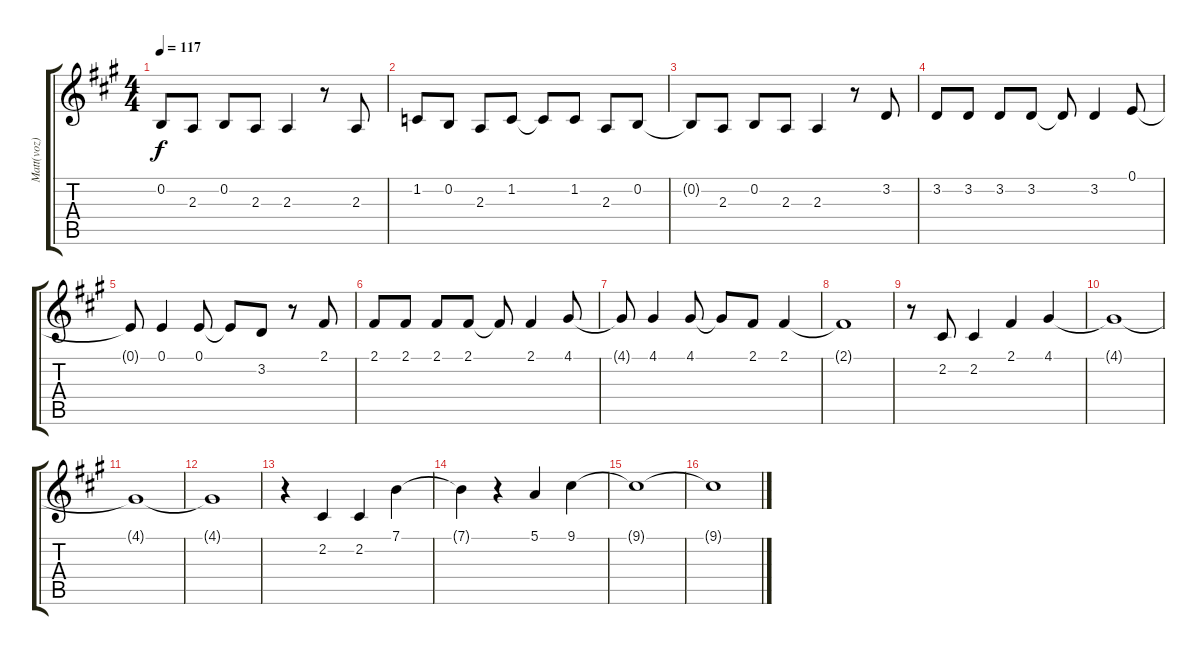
\track ("Matt(voz)" "Matt(voz)") {instrument flute}
\staff {score tabs}
\tuning (E4 B3 G3 D3 A2 E2) {hide}
\ts (4 4)
\tempo 117
\clef g2
\ks a
0.2{t}.8{dy f} 2.3.8 0.2.8 2.3.8 2.3.4 r.8 2.3.8 |
1.2.8 0.2.8 2.3.8 1.2.8 1.2{t}.8 1.2.8 2.3.8 0.2.8 |
0.2{t}.8 2.3.8 0.2.8 2.3.8 2.3.4 r.8 3.2.8 |
3.2.8 3.2.8 3.2.8 3.2.8 3.2{t}.8 3.2.4 0.1.8 |
0.1{t}.8 0.1.4 0.1.8 0.1{t}.8 3.2.8 r.8 2.1.8 |
2.1.8 2.1.8 2.1.8 2.1.8 2.1{t}.8 2.1.4 4.1.8 |
4.1{t}.8 4.1.4 4.1.8 4.1{t}.8 2.1.8 2.1.4 |
2.1{t}.1 |
r.8 2.2.8 2.2.4 2.1.4 4.1.4 |
4.1{t}.1 |
4.1{t}.1 |
4.1{t}.1 |
r.4 2.2.4 2.2.4 7.1.4 |
7.1{t}.4 r.4 5.1.4 9.1.4 |
9.1{t}.1 |
9.1{t}.1
